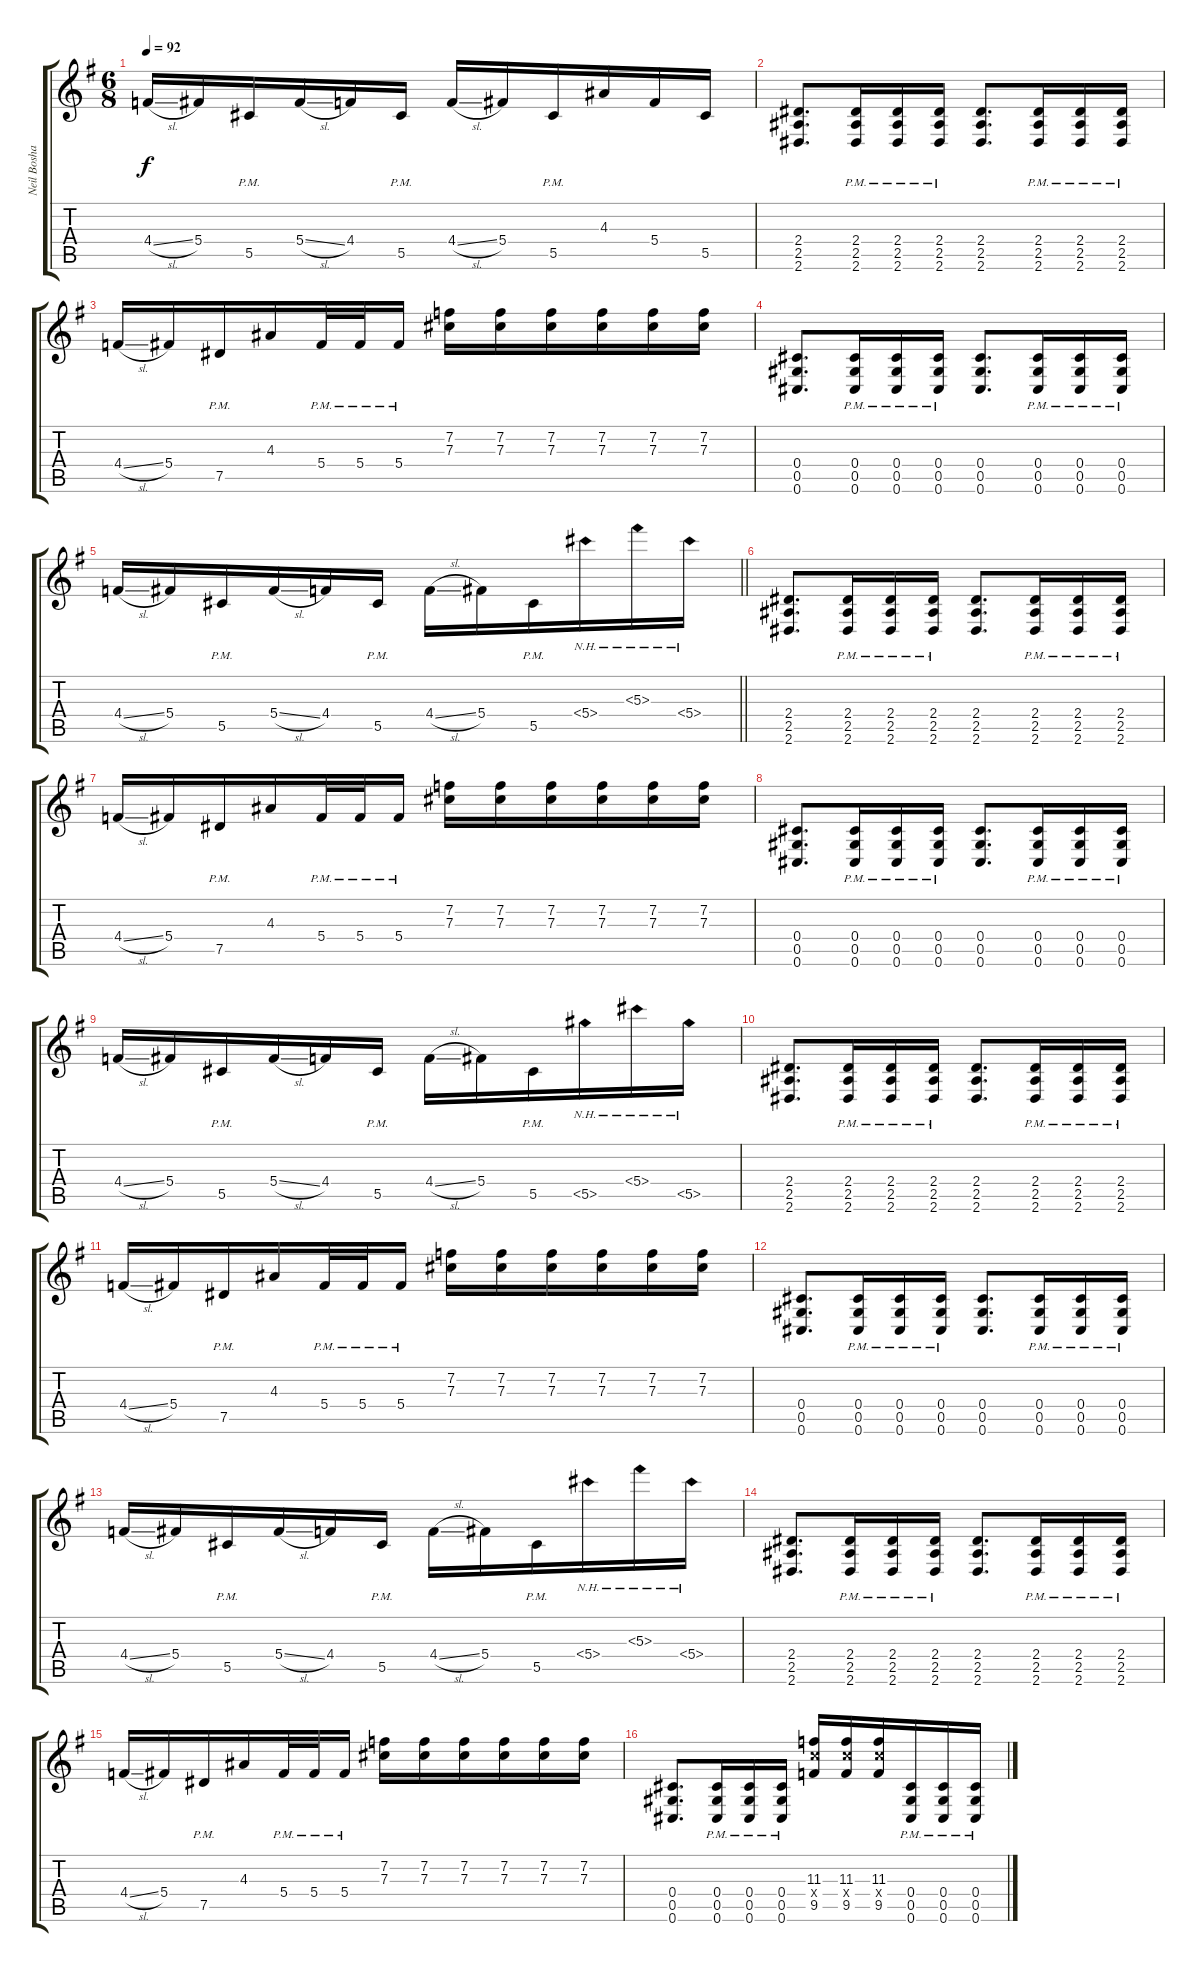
\track ("Neil Boshart" "Neil Bosha") {instrument overdrivenguitar}
\staff {score tabs}
\tuning (Eb4 Bb3 Gb3 Db3 Ab2 Db2) {hide}
\ts (6 8)
\tempo 92
\clef g2
\ks g
4.4{sl}.16{dy f} 5.4.16 5.5{pm}.16 5.4{sl}.16 4.4.16 5.5{pm}.16 4.4{sl}.16 5.4.16 5.5{pm}.16 4.3.16 5.4.16 5.5.16 |
(2.4 2.5 2.6).8{d} (2.4{pm} 2.5{pm} 2.6{pm}).16 (2.4{pm} 2.5{pm} 2.6{pm}).16 (2.4{pm} 2.5{pm} 2.6{pm}).16 (2.4 2.5 2.6).8{d} (2.4{pm} 2.5{pm} 2.6{pm}).16 (2.4{pm} 2.5{pm} 2.6{pm}).16 (2.4{pm} 2.5{pm} 2.6{pm}).16 |
4.4{sl}.16 5.4.16 7.5{pm}.16 4.3.16 5.4{pm}.32 5.4{pm}.32 5.4{pm}.16 (7.2 7.3).16 (7.2 7.3).16 (7.2 7.3).16 (7.2 7.3).16 (7.2 7.3).16 (7.2 7.3).16 |
(0.4 0.5 0.6).8{d} (0.4{pm} 0.5{pm} 0.6{pm}).16 (0.4{pm} 0.5{pm} 0.6{pm}).16 (0.4{pm} 0.5{pm} 0.6{pm}).16 (0.4 0.5 0.6).8{d} (0.4{pm} 0.5{pm} 0.6{pm}).16 (0.4{pm} 0.5{pm} 0.6{pm}).16 (0.4{pm} 0.5{pm} 0.6{pm}).16 |
\barLineRight lightlight
4.4{sl}.16 5.4.16 5.5{pm}.16 5.4{sl}.16 4.4.16 5.5{pm}.16 4.4{sl}.16 5.4.16 5.5{pm}.16 5.4{nh}.16 5.3{nh}.16 5.4{nh}.16 |
(2.4 2.5 2.6).8{d} (2.4{pm} 2.5{pm} 2.6{pm}).16 (2.4{pm} 2.5{pm} 2.6{pm}).16 (2.4{pm} 2.5{pm} 2.6{pm}).16 (2.4 2.5 2.6).8{d} (2.4{pm} 2.5{pm} 2.6{pm}).16 (2.4{pm} 2.5{pm} 2.6{pm}).16 (2.4{pm} 2.5{pm} 2.6{pm}).16 |
4.4{sl}.16 5.4.16 7.5{pm}.16 4.3.16 5.4{pm}.32 5.4{pm}.32 5.4{pm}.16 (7.2 7.3).16 (7.2 7.3).16 (7.2 7.3).16 (7.2 7.3).16 (7.2 7.3).16 (7.2 7.3).16 |
(0.4 0.5 0.6).8{d} (0.4{pm} 0.5{pm} 0.6{pm}).16 (0.4{pm} 0.5{pm} 0.6{pm}).16 (0.4{pm} 0.5{pm} 0.6{pm}).16 (0.4 0.5 0.6).8{d} (0.4{pm} 0.5{pm} 0.6{pm}).16 (0.4{pm} 0.5{pm} 0.6{pm}).16 (0.4{pm} 0.5{pm} 0.6{pm}).16 |
4.4{sl}.16 5.4.16 5.5{pm}.16 5.4{sl}.16 4.4.16 5.5{pm}.16 4.4{sl}.16 5.4.16 5.5{pm}.16 5.5{nh}.16 5.4{nh}.16 5.5{nh}.16 |
(2.4 2.5 2.6).8{d} (2.4{pm} 2.5{pm} 2.6{pm}).16 (2.4{pm} 2.5{pm} 2.6{pm}).16 (2.4{pm} 2.5{pm} 2.6{pm}).16 (2.4 2.5 2.6).8{d} (2.4{pm} 2.5{pm} 2.6{pm}).16 (2.4{pm} 2.5{pm} 2.6{pm}).16 (2.4{pm} 2.5{pm} 2.6{pm}).16 |
4.4{sl}.16 5.4.16 7.5{pm}.16 4.3.16 5.4{pm}.32 5.4{pm}.32 5.4{pm}.16 (7.2 7.3).16 (7.2 7.3).16 (7.2 7.3).16 (7.2 7.3).16 (7.2 7.3).16 (7.2 7.3).16 |
(0.4 0.5 0.6).8{d} (0.4{pm} 0.5{pm} 0.6{pm}).16 (0.4{pm} 0.5{pm} 0.6{pm}).16 (0.4{pm} 0.5{pm} 0.6{pm}).16 (0.4 0.5 0.6).8{d} (0.4{pm} 0.5{pm} 0.6{pm}).16 (0.4{pm} 0.5{pm} 0.6{pm}).16 (0.4{pm} 0.5{pm} 0.6{pm}).16 |
4.4{sl}.16 5.4.16 5.5{pm}.16 5.4{sl}.16 4.4.16 5.5{pm}.16 4.4{sl}.16 5.4.16 5.5{pm}.16 5.4{nh}.16 5.3{nh}.16 5.4{nh}.16 |
(2.4 2.5 2.6).8{d} (2.4{pm} 2.5{pm} 2.6{pm}).16 (2.4{pm} 2.5{pm} 2.6{pm}).16 (2.4{pm} 2.5{pm} 2.6{pm}).16 (2.4 2.5 2.6).8{d} (2.4{pm} 2.5{pm} 2.6{pm}).16 (2.4{pm} 2.5{pm} 2.6{pm}).16 (2.4{pm} 2.5{pm} 2.6{pm}).16 |
4.4{sl}.16 5.4.16 7.5{pm}.16 4.3.16 5.4{pm}.32 5.4{pm}.32 5.4{pm}.16 (7.2 7.3).16 (7.2 7.3).16 (7.2 7.3).16 (7.2 7.3).16 (7.2 7.3).16 (7.2 7.3).16 |
(0.4 0.5 0.6).8{d} (0.4{pm} 0.5{pm} 0.6{pm}).16 (0.4{pm} 0.5{pm} 0.6{pm}).16 (0.4{pm} 0.5{pm} 0.6{pm}).16 (11.3 11.4{x} 9.5).16 (11.3 11.4{x} 9.5).16 (11.3 11.4{x} 9.5).16 (0.4{pm} 0.5{pm} 0.6{pm}).16 (0.4{pm} 0.5{pm} 0.6{pm}).16 (0.4{pm} 0.5{pm} 0.6{pm}).16
